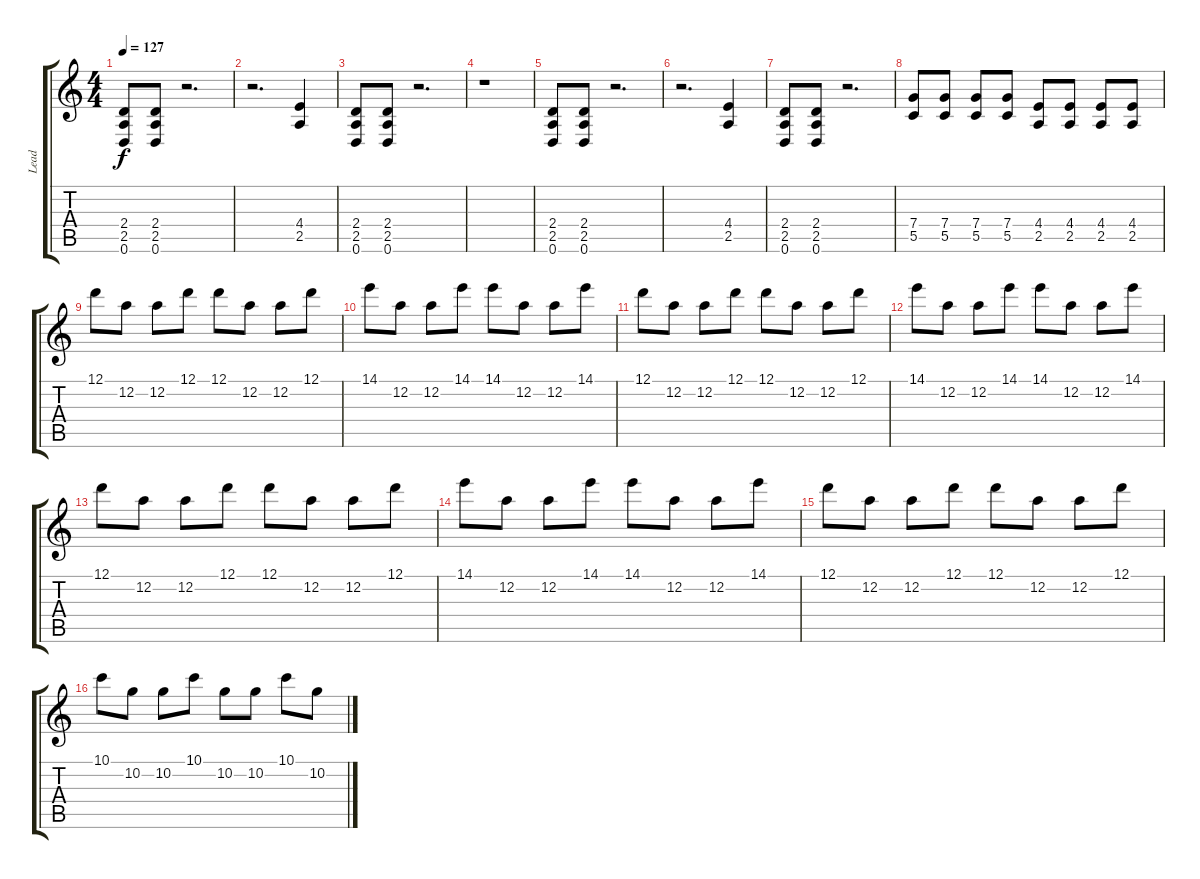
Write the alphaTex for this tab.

\track ("Lead " "Lead ") {instrument distortionguitar}
\staff {score tabs}
\tuning (D4 A3 F3 C3 G2 D2) {hide}
\ts (4 4)
\tempo 127
\clef g2
\ks c
(2.4 2.5 0.6).8{dy f volume 16 balance 16} (2.4 2.5 0.6).8 r.2{d} |
r.2{d} (4.4 2.5).4 |
(2.4 2.5 0.6).8 (2.4 2.5 0.6).8 r.2{d} |
r.1 |
(2.4 2.5 0.6).8 (2.4 2.5 0.6).8 r.2{d} |
r.2{d} (4.4 2.5).4 |
(2.4 2.5 0.6).8 (2.4 2.5 0.6).8 r.2{d} |
(7.4 5.5).8 (7.4 5.5).8 (7.4 5.5).8 (7.4 5.5).8 (4.4 2.5).8 (4.4 2.5).8 (4.4 2.5).8 (4.4 2.5).8 |
12.1.8{balance 11} 12.2.8 12.2.8 12.1.8 12.1.8 12.2.8 12.2.8 12.1.8 |
14.1.8 12.2.8 12.2.8 14.1.8 14.1.8 12.2.8 12.2.8 14.1.8 |
12.1.8 12.2.8 12.2.8 12.1.8 12.1.8 12.2.8 12.2.8 12.1.8 |
14.1.8 12.2.8 12.2.8 14.1.8 14.1.8 12.2.8 12.2.8 14.1.8 |
12.1.8 12.2.8 12.2.8 12.1.8 12.1.8 12.2.8 12.2.8 12.1.8 |
14.1.8 12.2.8 12.2.8 14.1.8 14.1.8 12.2.8 12.2.8 14.1.8 |
12.1.8 12.2.8 12.2.8 12.1.8 12.1.8 12.2.8 12.2.8 12.1.8 |
10.1.8 10.2.8 10.2.8 10.1.8 10.2.8 10.2.8 10.1.8 10.2.8
